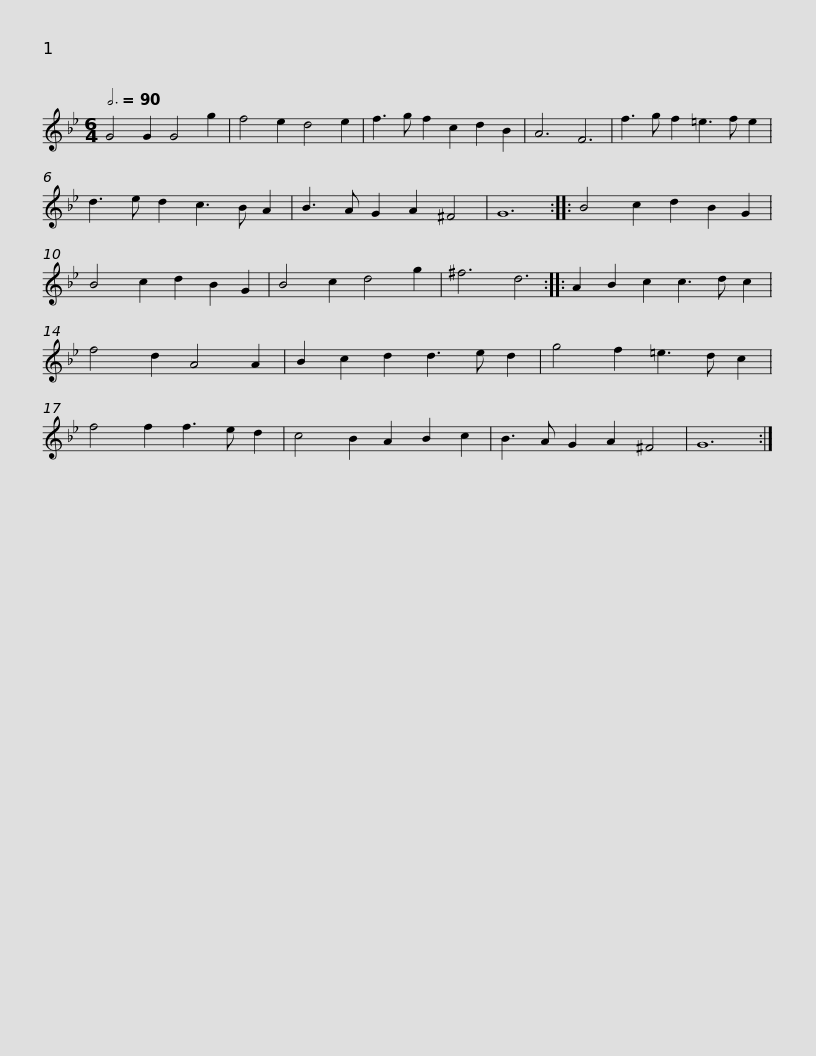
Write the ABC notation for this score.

X:1
L:1/8
Q:3/4=90
M:6/4
I:linebreak $
K:Gmin
V:1 treble
V:1
 G4 G2 G4 g2 | f4 e2 d4 e2 | f3 g f2 c2 d2 B2 | A6 F6 | f3 g f2 =e3 f e2 | %5
 d3 e d2 c3 B A2 | B3 A G2 A2 ^F4 |$ G12 :: B4 c2 d2 B2 G2 | B4 c2 d2 B2 G2 | %10
 B4 c2 d4 g2 | ^f6 d6 :: A2 B2 c2 c3 d c2 | f4 d2 A4 A2 | B2 c2 d2 d3 e d2 |$ %15
 g4 f2 =e3 d c2 | f4 f2 f3 e d2 | c4 B2 A2 B2 c2 | B3 A G2 A2 ^F4 | G12 :| %20
